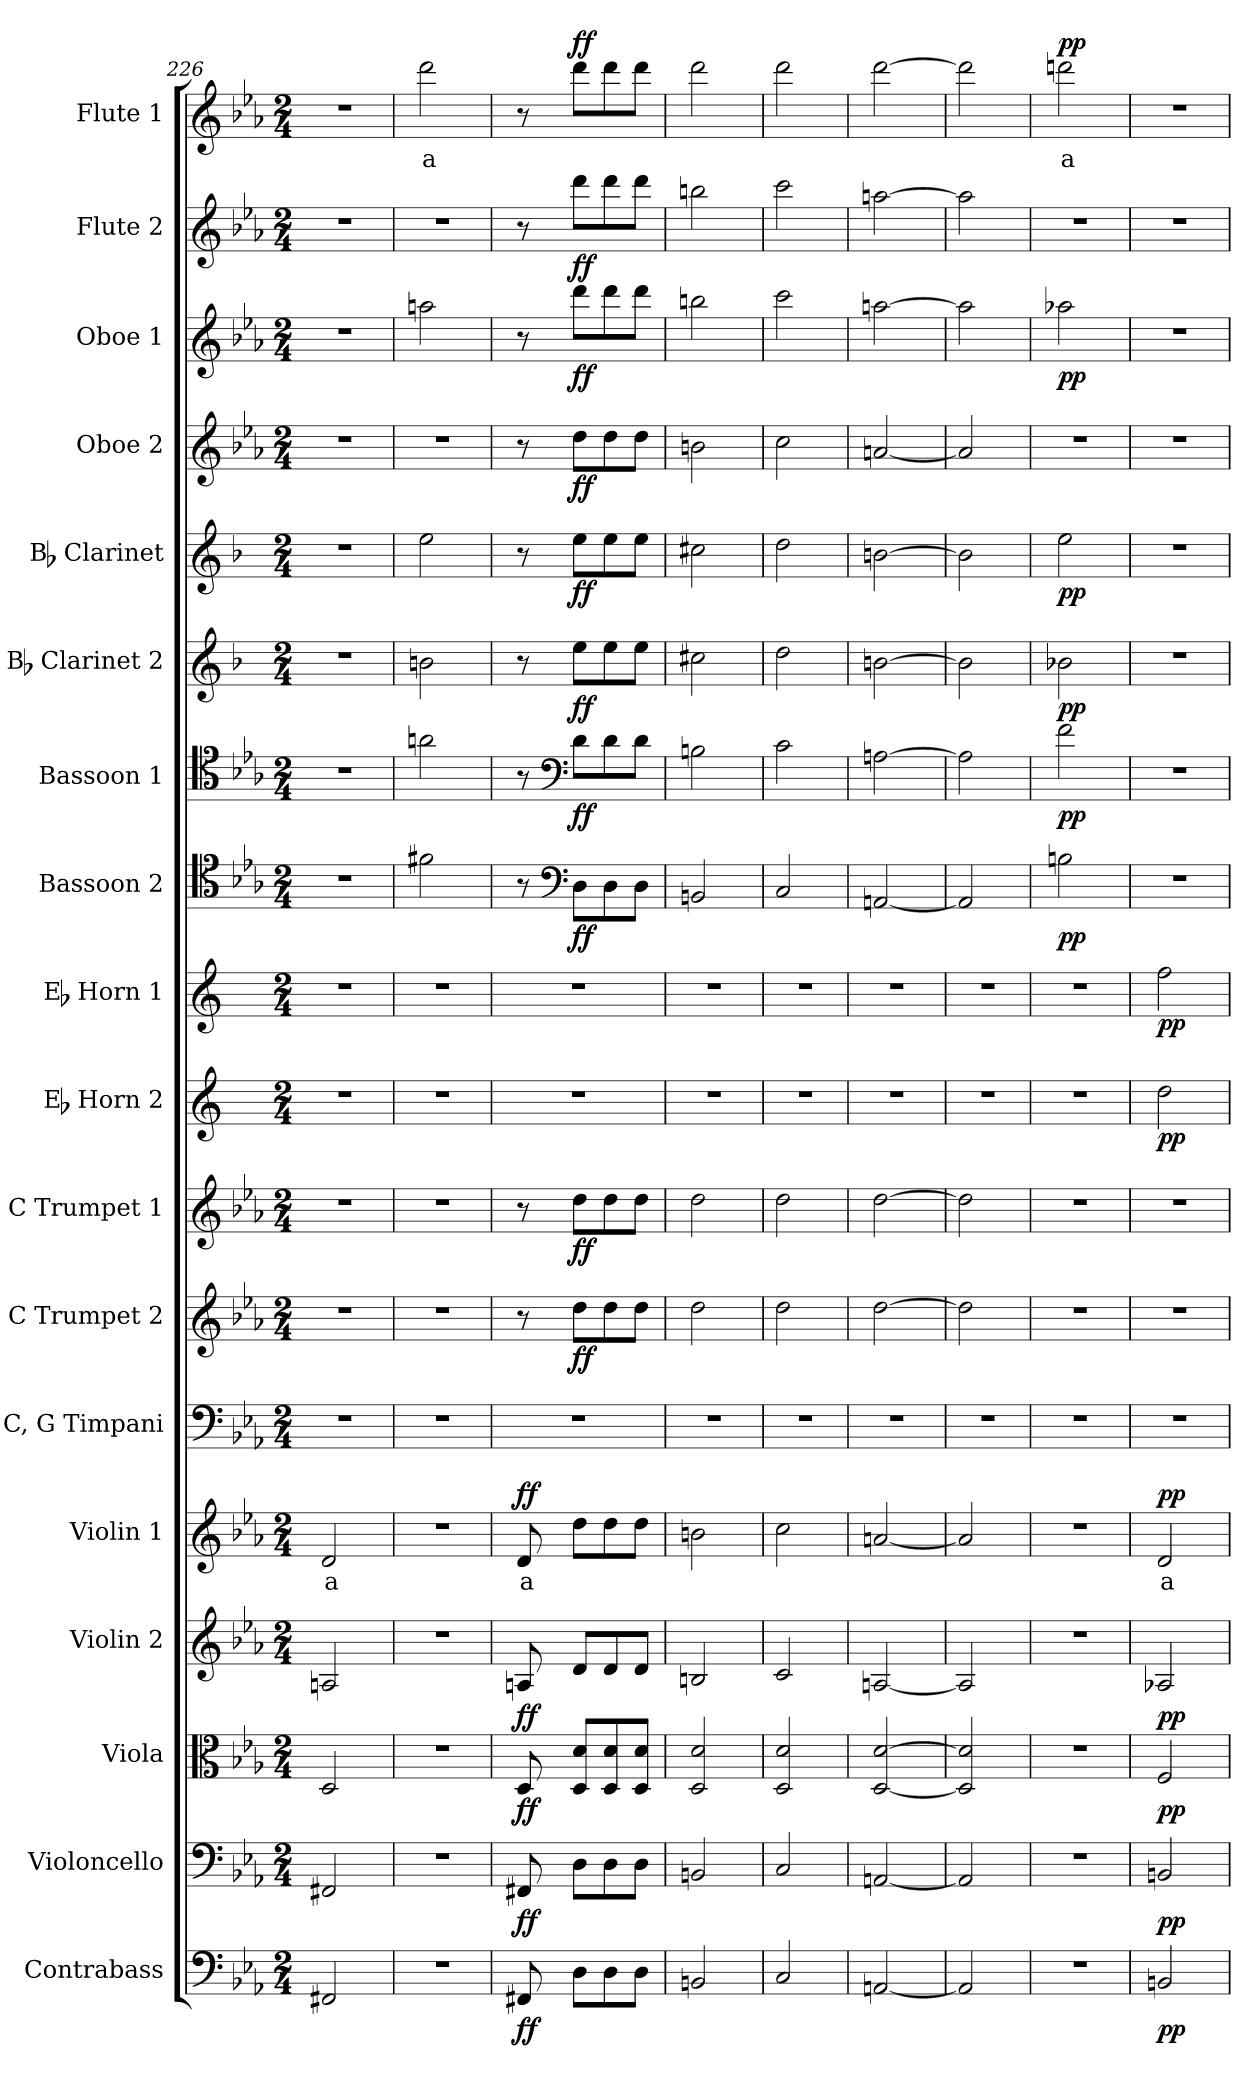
**kern	**dynam	**kern	**dynam	**kern	**dynam	**kern	**dynam	**kern	**text	**dynam	**kern	**kern	**dynam	**kern	**dynam	**kern	**dynam	**kern	**dynam	**kern	**dynam	**kern	**dynam	**kern	**dynam	**kern	**dynam	**kern	**dynam	**kern	**dynam	**kern	**dynam	**kern	**text	**dynam
*part18	*part18	*part17	*part17	*part16	*part16	*part15	*part15	*part14	*part14	*part14	*part13	*part12	*part12	*part11	*part11	*part10	*part10	*part9	*part9	*part8	*part8	*part7	*part7	*part6	*part6	*part5	*part5	*part4	*part4	*part3	*part3	*part2	*part2	*part1	*part1	*part1
*staff18	*staff18	*staff17	*staff17	*staff16	*staff16	*staff15	*staff15	*staff14	*staff14	*staff14	*staff13	*staff12	*staff12	*staff11	*staff11	*staff10	*staff10	*staff9	*staff9	*staff8	*staff8	*staff7	*staff7	*staff6	*staff6	*staff5	*staff5	*staff4	*staff4	*staff3	*staff3	*staff2	*staff2	*staff1	*staff1	*staff1
*I"Contrabass	*	*I"Violoncello	*	*I"Viola	*	*I"Violin 2	*	*I"Violin 1	*	*	*I"C, G Timpani	*I"C Trumpet 2	*	*I"C Trumpet 1	*	*I"Eb Horn 2	*	*I"Eb Horn 1	*	*I"Bassoon 2	*	*I"Bassoon 1	*	*I"Bb Clarinet 2	*	*I"Bb Clarinet	*	*I"Oboe 2	*	*I"Oboe 1	*	*I"Flute 2	*	*I"Flute 1	*	*
*I'Cb	*	*I'Vc	*	*I'Vla	*	*I'Vln 2	*	*I'Vln 1	*	*	*I'Timp	*I'Tpt 2	*	*I'Tpt 1	*	*I'Hn 2	*	*I'Hn 1	*	*I'Bsn 2	*	*I'Bsn 1	*	*I'Cl 2	*	*I'Cl 1	*	*I'Ob 2	*	*I'Ob 1	*	*I'Fl 2	*	*I'Fl 1	*	*
*clefF4	*	*clefF4	*	*clefC3	*	*clefG2	*	*clefG2	*	*	*clefF4	*clefG2	*	*clefG2	*	*clefG2	*	*clefG2	*	*clefC4	*	*clefC4	*	*clefG2	*	*clefG2	*	*clefG2	*	*clefG2	*	*clefG2	*	*clefG2	*	*
*ITrd7c12	*	*	*	*	*	*	*	*	*	*	*	*	*	*	*	*ITrd5c9	*	*ITrd5c9	*	*	*	*	*	*ITrd1c2	*	*ITrd1c2	*	*	*	*	*	*	*	*	*	*
*k[b-e-a-]	*	*k[b-e-a-]	*	*k[b-e-a-]	*	*k[b-e-a-]	*	*k[b-e-a-]	*	*	*k[b-e-a-]	*k[b-e-a-]	*	*k[b-e-a-]	*	*k[b-e-a-]	*	*k[b-e-a-]	*	*k[b-e-a-]	*	*k[b-e-a-]	*	*k[b-e-a-]	*	*k[b-e-a-]	*	*k[b-e-a-]	*	*k[b-e-a-]	*	*k[b-e-a-]	*	*k[b-e-a-]	*	*
*M2/4	*	*M2/4	*	*M2/4	*	*M2/4	*	*M2/4	*	*	*M2/4	*M2/4	*	*M2/4	*	*M2/4	*	*M2/4	*	*M2/4	*	*M2/4	*	*M2/4	*	*M2/4	*	*M2/4	*	*M2/4	*	*M2/4	*	*M2/4	*	*
=226	=226	=226	=226	=226	=226	=226	=226	=226	=226	=226	=226	=226	=226	=226	=226	=226	=226	=226	=226	=226	=226	=226	=226	=226	=226	=226	=226	=226	=226	=226	=226	=226	=226	=226	=226	=226
!	!	!	!	!	!	!	!	!	!LO:LY:b:color=#FF0000	!	!	!	!	!	!	!	!	!	!	!	!	!	!	!	!	!	!	!	!	!	!	!	!	!	!	!
2FFF#X/	.	2FF#X/	.	2D/	.	2An/	.	2d/	a	.	2r	2r	.	2r	.	2r	.	2r	.	2r	.	2r	.	2r	.	2r	.	2r	.	2r	.	2r	.	2r	.	.
=227	=227	=227	=227	=227	=227	=227	=227	=227	=227	=227	=227	=227	=227	=227	=227	=227	=227	=227	=227	=227	=227	=227	=227	=227	=227	=227	=227	=227	=227	=227	=227	=227	=227	=227	=227	=227
!	!	!	!	!	!	!	!	!	!	!	!	!	!	!	!	!	!	!	!	!	!	!	!	!	!	!	!	!	!	!	!	!	!	!	!LO:LY:b:color=#FF0000	!
2r	.	2r	.	2r	.	2r	.	2r	.	.	2r	2r	.	2r	.	2r	.	2r	.	2f#X\	.	2an\	.	2an\	.	2dd\	.	2r	.	2aan\	.	2r	.	2ddd\	a	.
=228	=228	=228	=228	=228	=228	=228	=228	=228	=228	=228	=228	=228	=228	=228	=228	=228	=228	=228	=228	=228	=228	=228	=228	=228	=228	=228	=228	=228	=228	=228	=228	=228	=228	=228	=228	=228
!	!LO:DY:b	!	!LO:DY:b	!	!LO:DY:b	!	!LO:DY:b	!	!LO:LY:b:color=#FF0000	!LO:DY:b	!	!	!	!	!	!	!	!	!	!	!	!	!	!	!	!	!	!	!	!	!	!	!	!	!	!
8FFF#X/	ff	8FF#X/	ff	8D/	ff	8An/	ff	8d/	a	ff	2r	8r	.	8r	.	2r	.	2r	.	8r	.	8r	.	8r	.	8r	.	8r	.	8r	.	8r	.	8r	.	.
*	*	*	*	*	*	*	*	*	*	*	*	*	*	*	*	*	*	*	*	*clefF4	*	*clefF4	*	*	*	*	*	*	*	*	*	*	*	*	*	*
!	!	!	!	!	!	!	!	!	!	!	!	!	!LO:DY:b	!	!LO:DY:b	!	!	!	!	!	!LO:DY:b	!	!LO:DY:b	!	!LO:DY:b	!	!LO:DY:b	!	!LO:DY:b	!	!LO:DY:b	!	!LO:DY:b	!	!	!LO:DY:b
8DD\L	.	8D\L	.	8D/ 8d/L	.	8d/L	.	8dd\L	.	.	.	8dd\L	ff	8dd\L	ff	.	.	.	.	8D\L	ff	8d\L	ff	8dd\L	ff	8dd\L	ff	8dd\L	ff	8ddd\L	ff	8ddd\L	ff	8ddd\L	.	ff
8DD\	.	8D\	.	8D/ 8d/	.	8d/	.	8dd\	.	.	.	8dd\	.	8dd\	.	.	.	.	.	8D\	.	8d\	.	8dd\	.	8dd\	.	8dd\	.	8ddd\	.	8ddd\	.	8ddd\	.	.
8DD\J	.	8D\J	.	8D/ 8d/J	.	8d/J	.	8dd\J	.	.	.	8dd\J	.	8dd\J	.	.	.	.	.	8D\J	.	8d\J	.	8dd\J	.	8dd\J	.	8dd\J	.	8ddd\J	.	8ddd\J	.	8ddd\J	.	.
=229	=229	=229	=229	=229	=229	=229	=229	=229	=229	=229	=229	=229	=229	=229	=229	=229	=229	=229	=229	=229	=229	=229	=229	=229	=229	=229	=229	=229	=229	=229	=229	=229	=229	=229	=229	=229
2BBBn/	.	2BBn/	.	2D/ 2d/	.	2Bn/	.	2bn\	.	.	2r	2dd\	.	2dd\	.	2r	.	2r	.	2BBn/	.	2Bn\	.	2bn\	.	2bn\	.	2bn\	.	2bbn\	.	2bbn\	.	2ddd\	.	.
=230	=230	=230	=230	=230	=230	=230	=230	=230	=230	=230	=230	=230	=230	=230	=230	=230	=230	=230	=230	=230	=230	=230	=230	=230	=230	=230	=230	=230	=230	=230	=230	=230	=230	=230	=230	=230
2CC/	.	2C/	.	2D/ 2d/	.	2c/	.	2cc\	.	.	2r	2dd\	.	2dd\	.	2r	.	2r	.	2C/	.	2c\	.	2cc\	.	2cc\	.	2cc\	.	2ccc\	.	2ccc\	.	2ddd\	.	.
=231	=231	=231	=231	=231	=231	=231	=231	=231	=231	=231	=231	=231	=231	=231	=231	=231	=231	=231	=231	=231	=231	=231	=231	=231	=231	=231	=231	=231	=231	=231	=231	=231	=231	=231	=231	=231
[2AAAn/	.	[2AAn/	.	[2D/ [2d/	.	[2An/	.	[2an/	.	.	2r	[2dd\	.	[2dd\	.	2r	.	2r	.	[2AAn/	.	[2An\	.	[2an\	.	[2an\	.	[2an/	.	[2aan\	.	[2aan\	.	[2ddd\	.	.
=232	=232	=232	=232	=232	=232	=232	=232	=232	=232	=232	=232	=232	=232	=232	=232	=232	=232	=232	=232	=232	=232	=232	=232	=232	=232	=232	=232	=232	=232	=232	=232	=232	=232	=232	=232	=232
2AAA/]	.	2AA/]	.	2D/] 2d/]	.	2A/]	.	2a/]	.	.	2r	2dd\]	.	2dd\]	.	2r	.	2r	.	2AA/]	.	2A\]	.	2a\]	.	2a\]	.	2a/]	.	2aa\]	.	2aa\]	.	2ddd\]	.	.
=233	=233	=233	=233	=233	=233	=233	=233	=233	=233	=233	=233	=233	=233	=233	=233	=233	=233	=233	=233	=233	=233	=233	=233	=233	=233	=233	=233	=233	=233	=233	=233	=233	=233	=233	=233	=233
!	!	!	!	!	!	!	!	!	!	!	!	!	!	!	!	!	!	!	!	!	!LO:DY:b	!	!LO:DY:b	!	!LO:DY:b	!	!LO:DY:b	!	!	!	!LO:DY:b	!	!	!	!LO:LY:b:color=#FF0000	!LO:DY:b
2r	.	2r	.	2r	.	2r	.	2r	.	.	2r	2r	.	2r	.	2r	.	2r	.	2Bn\	pp	2f\	pp	2a-X\	pp	2dd\	pp	2r	.	2aa-X\	pp	2r	.	2dddn\	a	pp
=234	=234	=234	=234	=234	=234	=234	=234	=234	=234	=234	=234	=234	=234	=234	=234	=234	=234	=234	=234	=234	=234	=234	=234	=234	=234	=234	=234	=234	=234	=234	=234	=234	=234	=234	=234	=234
!	!LO:DY:b	!	!LO:DY:b	!	!LO:DY:b	!	!LO:DY:b	!	!LO:LY:b:color=#FF0000	!LO:DY:b	!	!	!	!	!	!	!LO:DY:b	!	!LO:DY:b	!	!	!	!	!	!	!	!	!	!	!	!	!	!	!	!	!
2BBBn/	pp	2BBn/	pp	2F/	pp	2A-X/	pp	2d/	a	pp	2r	2r	.	2r	.	2f\	pp	2a-\	pp	2r	.	2r	.	2r	.	2r	.	2r	.	2r	.	2r	.	2r	.	.
=	=	=	=	=	=	=	=	=	=	=	=	=	=	=	=	=	=	=	=	=	=	=	=	=	=	=	=	=	=	=	=	=	=	=	=	=
*-	*-	*-	*-	*-	*-	*-	*-	*-	*-	*-	*-	*-	*-	*-	*-	*-	*-	*-	*-	*-	*-	*-	*-	*-	*-	*-	*-	*-	*-	*-	*-	*-	*-	*-	*-	*-
